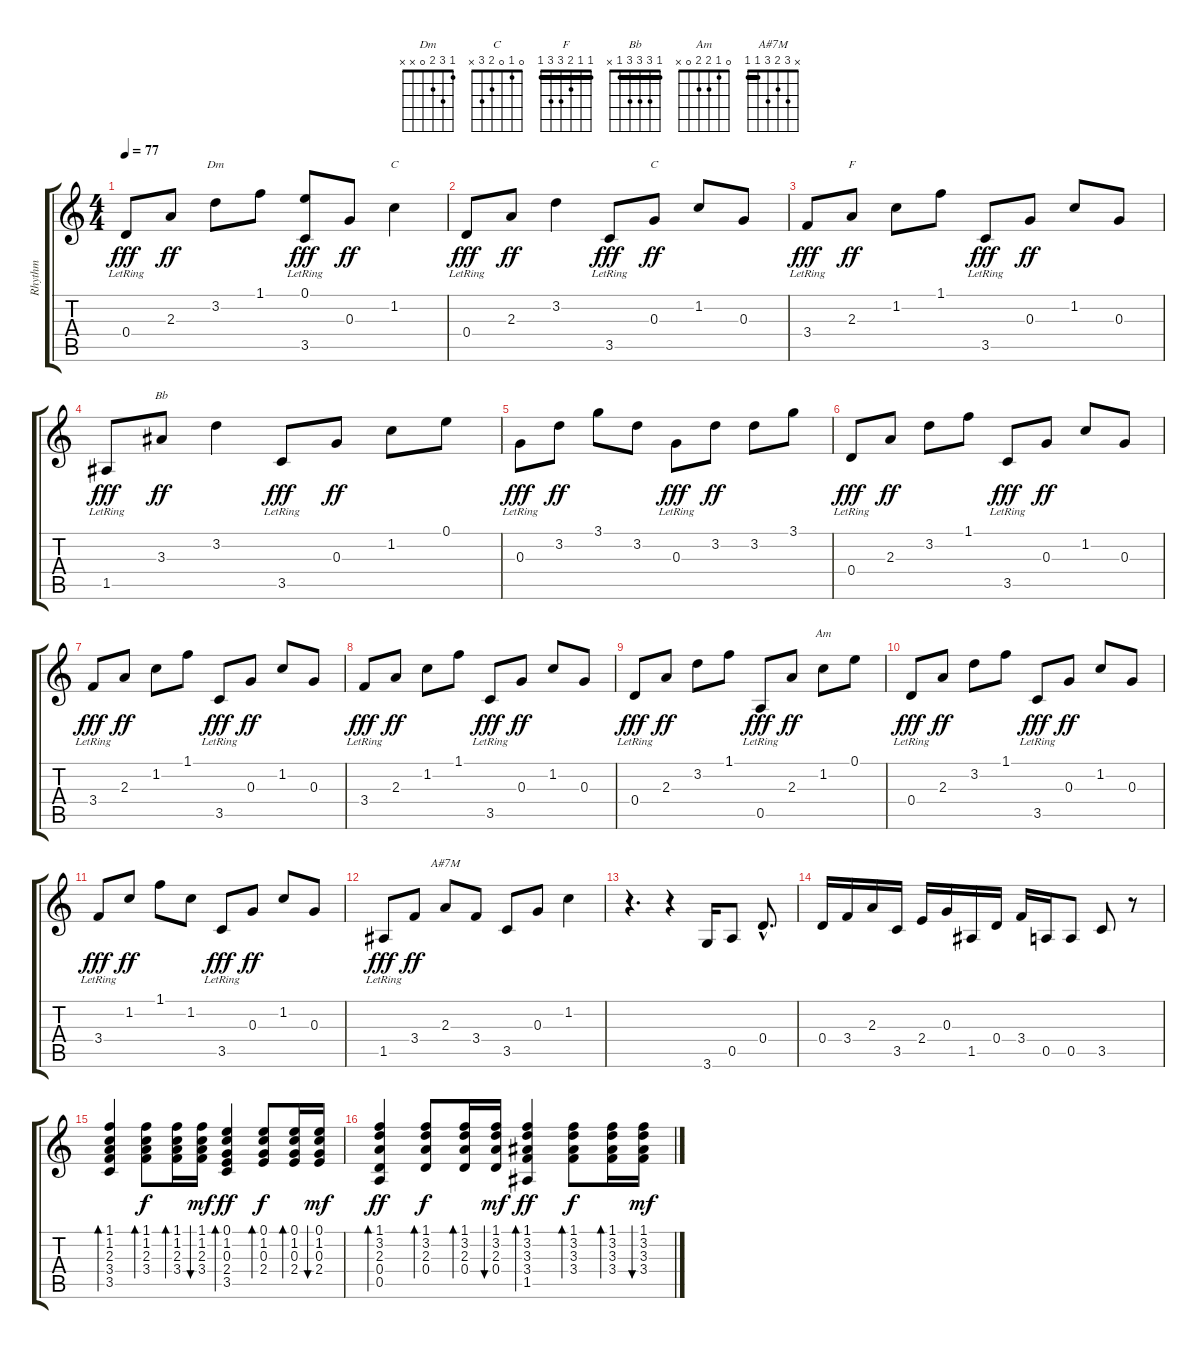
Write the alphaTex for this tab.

\track ("Rhythm" "Rhythm") {instrument acousticguitarsteel}
\staff {score tabs}
\tuning (E4 B3 G3 D3 A2 E2) {hide}
\chord ("Dm" 1 3 2 0 x x)
\chord ("C" 0 1 0 2 3 3)
\chord ("C" 0 1 0 2 3 x)
\chord ("F" 1 1 2 3 3 1) {barre 1}
\chord ("Bb" 1 3 3 3 1 x) {barre 1}
\chord ("Am" 0 1 2 2 0 x)
\chord ("A#7M" x 3 2 3 1 1) {barre 1}
\ts (4 4)
\tempo 77
\clef g2
\ks c
0.4{lr}.8{dy fff} 2.3.8{dy ff} 3.2.8{ch "Dm"} 1.1.8 (0.1{lr} 3.5{lr}).8{dy fff} 0.3.8{dy ff} 1.2.4{ch "C"} |
0.4{lr}.8{dy fff} 2.3.8{dy ff} 3.2.4 3.5{lr}.8{dy fff} 0.3.8{ch "C" dy ff} 1.2.8 0.3.8 |
3.4{lr}.8{dy fff} 2.3.8{ch "F" dy ff} 1.2.8 1.1.8 3.5{lr}.8{dy fff} 0.3.8{dy ff} 1.2.8 0.3.8 |
1.5{lr}.8{dy fff} 3.3.8{ch "Bb" dy ff} 3.2.4 3.5{lr}.8{dy fff} 0.3.8{dy ff} 1.2.8 0.1.8 |
0.3{lr}.8{dy fff} 3.2.8{dy ff} 3.1.8 3.2.8 0.3{lr}.8{dy fff} 3.2.8{dy ff} 3.2.8 3.1.8 |
0.4{lr}.8{dy fff} 2.3.8{dy ff} 3.2.8 1.1.8 3.5{lr}.8{dy fff} 0.3.8{dy ff} 1.2.8 0.3.8 |
3.4{lr}.8{dy fff} 2.3.8{dy ff} 1.2.8 1.1.8 3.5{lr}.8{dy fff} 0.3.8{dy ff} 1.2.8 0.3.8 |
3.4{lr}.8{dy fff} 2.3.8{dy ff} 1.2.8 1.1.8 3.5{lr}.8{dy fff} 0.3.8{dy ff} 1.2.8 0.3.8 |
0.4{lr}.8{dy fff} 2.3.8{dy ff} 3.2.8 1.1.8 0.5{lr}.8{dy fff} 2.3.8{dy ff} 1.2.8{ch "Am"} 0.1.8 |
0.4{lr}.8{dy fff} 2.3.8{dy ff} 3.2.8 1.1.8 3.5{lr}.8{dy fff} 0.3.8{dy ff} 1.2.8 0.3.8 |
3.4{lr}.8{dy fff} 1.2.8{dy ff} 1.1.8 1.2.8 3.5{lr}.8{dy fff} 0.3.8{dy ff} 1.2.8 0.3.8 |
1.5{lr}.8{dy fff} 3.4.8{dy ff} 2.3.8{ch "A#7M"} 3.4.8 3.5.8 0.3.8 1.2.4 |
r.4{d} r.4 3.6.16 0.5.8 0.4{hac}.8{d} |
0.4.16 3.4.16 2.3.16 3.5.16 2.4.16 0.3.16 1.5.16 0.4.16 3.4.16 0.5.16 0.5.8 3.5.8 r.8 |
(1.1 1.2 2.3 3.4 3.5).4{bd 30} (1.1 1.2 2.3 3.4).8{bd 30 dy f} (1.1 1.2 2.3 3.4).16{bd 30} (1.1 1.2 2.3 3.4).16{bu 30 dy mf} (0.1 1.2 0.3 2.4 3.5).4{bd 30 dy ff} (0.1 1.2 0.3 2.4).8{bd 30 dy f} (0.1 1.2 0.3 2.4).16{bd 30} (0.1 1.2 0.3 2.4).16{bu 30 dy mf} |
(1.1 3.2 2.3 0.4 0.5).4{bd 30 dy ff} (1.1 3.2 2.3 0.4).8{bd 30 dy f} (1.1 3.2 2.3 0.4).16{bd 30} (1.1 3.2 2.3 0.4).16{bu 30 dy mf} (1.1 3.2 3.3 3.4 1.5).4{bd 30 dy ff} (1.1 3.2 3.3 3.4).8{bd 30 dy f} (1.1 3.2 3.3 3.4).16{bd 30} (1.1 3.2 3.3 3.4).16{bu 30 dy mf}
